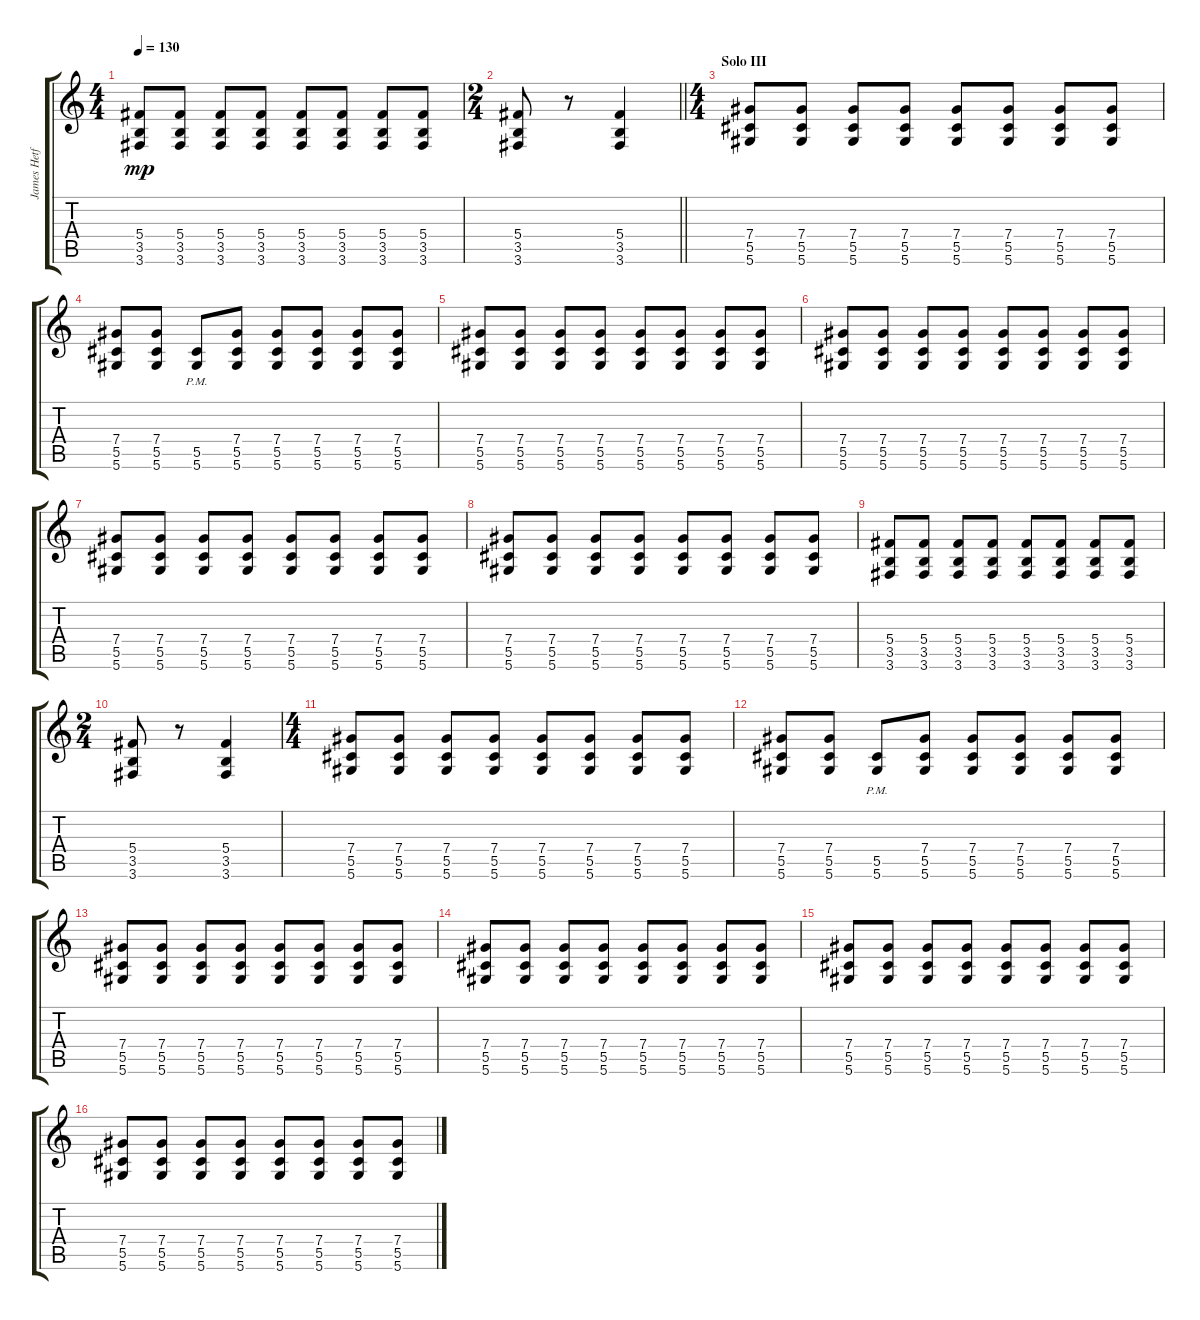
\track ("James Hetfield" "James Hetf") {instrument distortionguitar}
\staff {score tabs}
\tuning (Eb4 Bb3 Gb3 Db3 Ab2 Eb2) {hide}
\ts (4 4)
\tempo 130
\clef g2
\ks c
(5.4 3.5 3.6).8{dy mp} (5.4 3.5 3.6).8 (5.4 3.5 3.6).8 (5.4 3.5 3.6).8 (5.4 3.5 3.6).8 (5.4 3.5 3.6).8 (5.4 3.5 3.6).8 (5.4 3.5 3.6).8 |
\ts (2 4)
\barLineRight lightlight
(5.4 3.5 3.6).8 r.8 (5.4 3.5 3.6).4 |
\ts (4 4)
\section ("" "Solo III")
(7.4 5.5 5.6).8 (7.4 5.5 5.6).8 (7.4 5.5 5.6).8 (7.4 5.5 5.6).8 (7.4 5.5 5.6).8 (7.4 5.5 5.6).8 (7.4 5.5 5.6).8 (7.4 5.5 5.6).8 |
(7.4 5.5 5.6).8 (7.4 5.5 5.6).8 (5.5{pm} 5.6{pm}).8 (7.4 5.5 5.6).8 (7.4 5.5 5.6).8 (7.4 5.5 5.6).8 (7.4 5.5 5.6).8 (7.4 5.5 5.6).8 |
(7.4 5.5 5.6).8 (7.4 5.5 5.6).8 (7.4 5.5 5.6).8 (7.4 5.5 5.6).8 (7.4 5.5 5.6).8 (7.4 5.5 5.6).8 (7.4 5.5 5.6).8 (7.4 5.5 5.6).8 |
(7.4 5.5 5.6).8 (7.4 5.5 5.6).8 (7.4 5.5 5.6).8 (7.4 5.5 5.6).8 (7.4 5.5 5.6).8 (7.4 5.5 5.6).8 (7.4 5.5 5.6).8 (7.4 5.5 5.6).8 |
(7.4 5.5 5.6).8 (7.4 5.5 5.6).8 (7.4 5.5 5.6).8 (7.4 5.5 5.6).8 (7.4 5.5 5.6).8 (7.4 5.5 5.6).8 (7.4 5.5 5.6).8 (7.4 5.5 5.6).8 |
(7.4 5.5 5.6).8 (7.4 5.5 5.6).8 (7.4 5.5 5.6).8 (7.4 5.5 5.6).8 (7.4 5.5 5.6).8 (7.4 5.5 5.6).8 (7.4 5.5 5.6).8 (7.4 5.5 5.6).8 |
(5.4 3.5 3.6).8 (5.4 3.5 3.6).8 (5.4 3.5 3.6).8 (5.4 3.5 3.6).8 (5.4 3.5 3.6).8 (5.4 3.5 3.6).8 (5.4 3.5 3.6).8 (5.4 3.5 3.6).8 |
\ts (2 4)
(5.4 3.5 3.6).8 r.8 (5.4 3.5 3.6).4 |
\ts (4 4)
(7.4 5.5 5.6).8 (7.4 5.5 5.6).8 (7.4 5.5 5.6).8 (7.4 5.5 5.6).8 (7.4 5.5 5.6).8 (7.4 5.5 5.6).8 (7.4 5.5 5.6).8 (7.4 5.5 5.6).8 |
(7.4 5.5 5.6).8 (7.4 5.5 5.6).8 (5.5{pm} 5.6{pm}).8 (7.4 5.5 5.6).8 (7.4 5.5 5.6).8 (7.4 5.5 5.6).8 (7.4 5.5 5.6).8 (7.4 5.5 5.6).8 |
(7.4 5.5 5.6).8 (7.4 5.5 5.6).8 (7.4 5.5 5.6).8 (7.4 5.5 5.6).8 (7.4 5.5 5.6).8 (7.4 5.5 5.6).8 (7.4 5.5 5.6).8 (7.4 5.5 5.6).8 |
(7.4 5.5 5.6).8 (7.4 5.5 5.6).8 (7.4 5.5 5.6).8 (7.4 5.5 5.6).8 (7.4 5.5 5.6).8 (7.4 5.5 5.6).8 (7.4 5.5 5.6).8 (7.4 5.5 5.6).8 |
(7.4 5.5 5.6).8 (7.4 5.5 5.6).8 (7.4 5.5 5.6).8 (7.4 5.5 5.6).8 (7.4 5.5 5.6).8 (7.4 5.5 5.6).8 (7.4 5.5 5.6).8 (7.4 5.5 5.6).8 |
(7.4 5.5 5.6).8 (7.4 5.5 5.6).8 (7.4 5.5 5.6).8 (7.4 5.5 5.6).8 (7.4 5.5 5.6).8 (7.4 5.5 5.6).8 (7.4 5.5 5.6).8 (7.4 5.5 5.6).8
